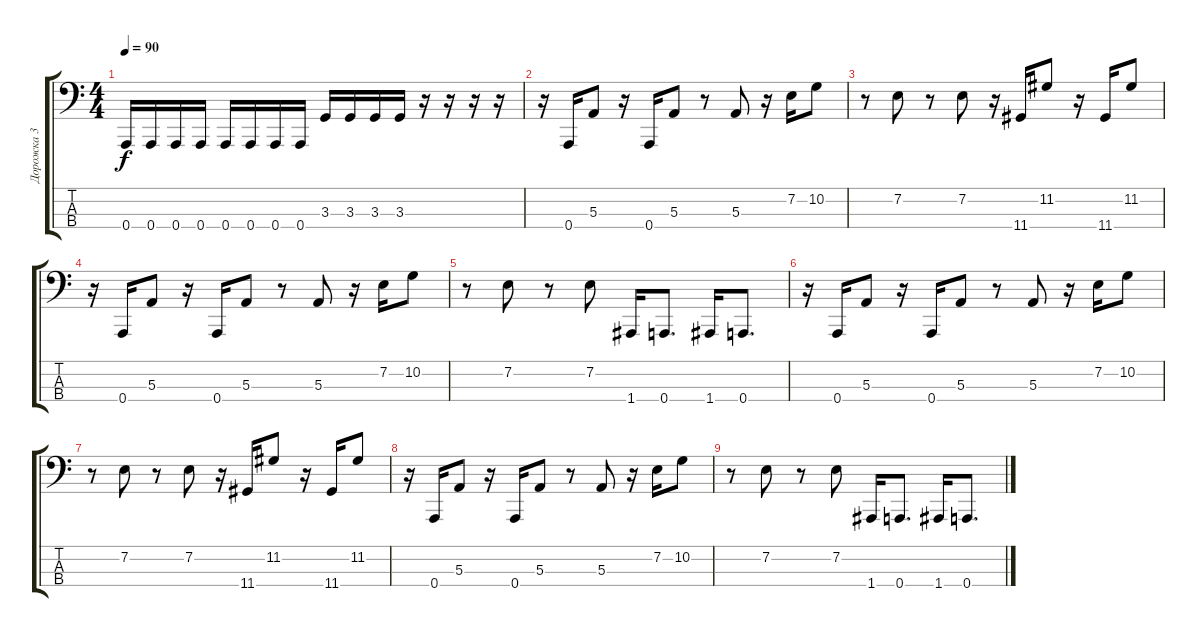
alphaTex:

\track ("Дорожка 3" "Дорожка 3") {instrument electricbasspick}
\staff {score tabs}
\tuning (D2 A1 E1 A0) {hide}
\ts (4 4)
\tempo 90
\clef f4
\ks c
0.4.16{dy f} 0.4.16 0.4.16 0.4.16 0.4.16 0.4.16 0.4.16 0.4.16 3.3.16 3.3.16 3.3.16 3.3.16 r.16 r.16 r.16 r.16 |
r.16 0.4.16 5.3.8 r.16 0.4.16 5.3.8 r.8 5.3.8 r.16 7.2.16 10.2.8 |
r.8 7.2.8 r.8 7.2.8 r.16 11.4.16 11.2.8 r.16 11.4.16 11.2.8 |
r.16 0.4.16 5.3.8 r.16 0.4.16 5.3.8 r.8 5.3.8 r.16 7.2.16 10.2.8 |
r.8 7.2.8 r.8 7.2.8 1.4.16 0.4.8{d} 1.4.16 0.4.8{d} |
r.16 0.4.16 5.3.8 r.16 0.4.16 5.3.8 r.8 5.3.8 r.16 7.2.16 10.2.8 |
r.8 7.2.8 r.8 7.2.8 r.16 11.4.16 11.2.8 r.16 11.4.16 11.2.8 |
r.16 0.4.16 5.3.8 r.16 0.4.16 5.3.8 r.8 5.3.8 r.16 7.2.16 10.2.8 |
r.8 7.2.8 r.8 7.2.8 1.4.16 0.4.8{d} 1.4.16 0.4.8{d}
